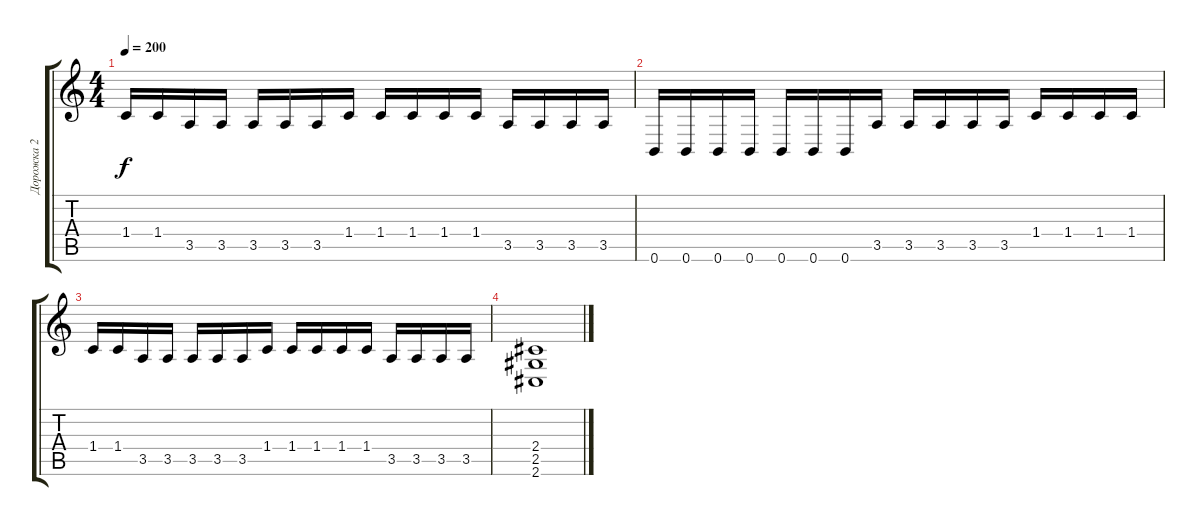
\track ("Дорожка 2" "Дорожка 2") {instrument distortionguitar}
\staff {score tabs}
\tuning (Db4 Ab3 E3 B2 Gb2 B1) {hide}
\ts (4 4)
\tempo 200
\clef g2
\ks c
1.4.16{dy f} 1.4.16 3.5.16 3.5.16 3.5.16 3.5.16 3.5.16 1.4.16 1.4.16 1.4.16 1.4.16 1.4.16 3.5.16 3.5.16 3.5.16 3.5.16 |
0.6.16 0.6.16 0.6.16 0.6.16 0.6.16 0.6.16 0.6.16 3.5.16 3.5.16 3.5.16 3.5.16 3.5.16 1.4.16 1.4.16 1.4.16 1.4.16 |
1.4.16 1.4.16 3.5.16 3.5.16 3.5.16 3.5.16 3.5.16 1.4.16 1.4.16 1.4.16 1.4.16 1.4.16 3.5.16 3.5.16 3.5.16 3.5.16 |
(2.4 2.5 2.6).1
